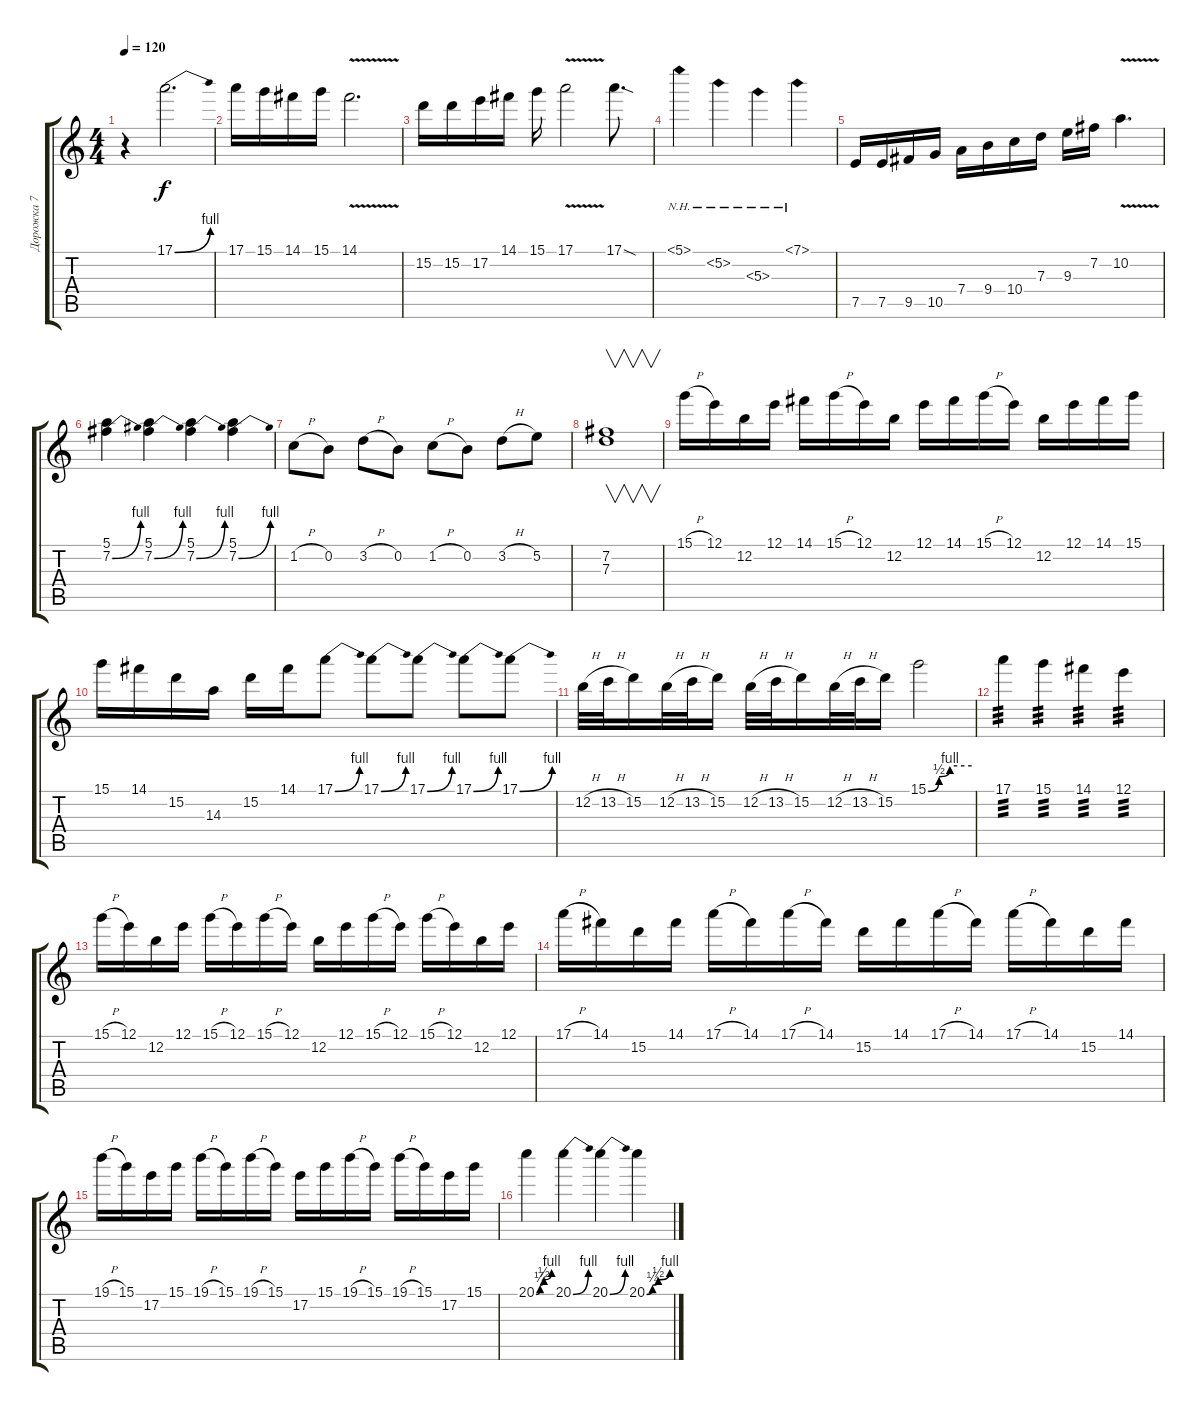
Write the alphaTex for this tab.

\track ("Дорожка 7" "Дорожка 7") {instrument overdrivenguitar}
\staff {score tabs}
\tuning (E4 B3 G3 D3 A2 E2) {hide}
\ts (4 4)
\tempo 120
\clef g2
\ks c
r.4{dy f} 17.1{be (bend 0 0 60 4)}.2{d} |
17.1.16 15.1.16 14.1.16 15.1.16 14.1{v}.2{d} |
15.2.16 15.2.16 17.2.16 14.1.16 15.1.16 17.1{v}.2 17.1{sod}.8{d} |
5.1{nh}.4 5.2{nh}.4 5.3{nh}.4 7.1{nh}.4 |
7.5.16 7.5.16 9.5.16 10.5.16 7.4.16 9.4.16 10.4.16 7.3.16 9.3.16 7.2.16 10.2{v}.4{d} |
(5.1 7.2{be (bend 0 0 60 4)}).4 (5.1 7.2{be (bend 0 0 60 4)}).4 (5.1 7.2{be (bend 0 0 60 4)}).4 (5.1 7.2{be (bend 0 0 60 4)}).4 |
1.2{h}.8 0.2.8 3.2{h}.8 0.2.8 1.2{h}.8 0.2.8 3.2{h}.8 5.2.8 |
(7.2 7.3).1{v} |
15.1{h}.16 12.1.16 12.2.16 12.1.16 14.1.16 15.1{h}.16 12.1.16 12.2.16 12.1.16 14.1.16 15.1{h}.16 12.1.16 12.2.16 12.1.16 14.1.16 15.1.16 |
15.1.16 14.1.16 15.2.16 14.3.16 15.2.16 14.1.16 17.1{be (bend 0 0 60 4)}.8 17.1{be (bend 0 0 60 4)}.8 17.1{be (bend 0 0 60 4)}.8 17.1{be (bend 0 0 60 4)}.8 17.1{be (bend 0 0 60 4)}.8 |
12.2{h}.32 13.2{h}.32 15.2.16 12.2{h}.32 13.2{h}.32 15.2.16 12.2{h}.32 13.2{h}.32 15.2.16 12.2{h}.32 13.2{h}.32 15.2.16 15.1{be (custom 0 0 15 2 30 4 60 4)}.2 |
17.1.4{tp 3} 15.1.4{tp 3} 14.1.4{tp 3} 12.1.4{tp 3} |
15.1{h}.16 12.1.16 12.2.16 12.1.16 15.1{h}.16 12.1.16 15.1{h}.16 12.1.16 12.2.16 12.1.16 15.1{h}.16 12.1.16 15.1{h}.16 12.1.16 12.2.16 12.1.16 |
17.1{h}.16 14.1.16 15.2.16 14.1.16 17.1{h}.16 14.1.16 17.1{h}.16 14.1.16 15.2.16 14.1.16 17.1{h}.16 14.1.16 17.1{h}.16 14.1.16 15.2.16 14.1.16 |
19.1{h}.16 15.1.16 17.2.16 15.1.16 19.1{h}.16 15.1.16 19.1{h}.16 15.1.16 17.2.16 15.1.16 19.1{h}.16 15.1.16 19.1{h}.16 15.1.16 17.2.16 15.1.16 |
20.1{be (custom 0 0 15 1 30 2 60 4)}.4 20.1{be (bend 0 0 60 4)}.4 20.1{be (bend 0 0 60 4)}.4 20.1{be (custom 0 0 15 1 30 2 60 4)}.4
